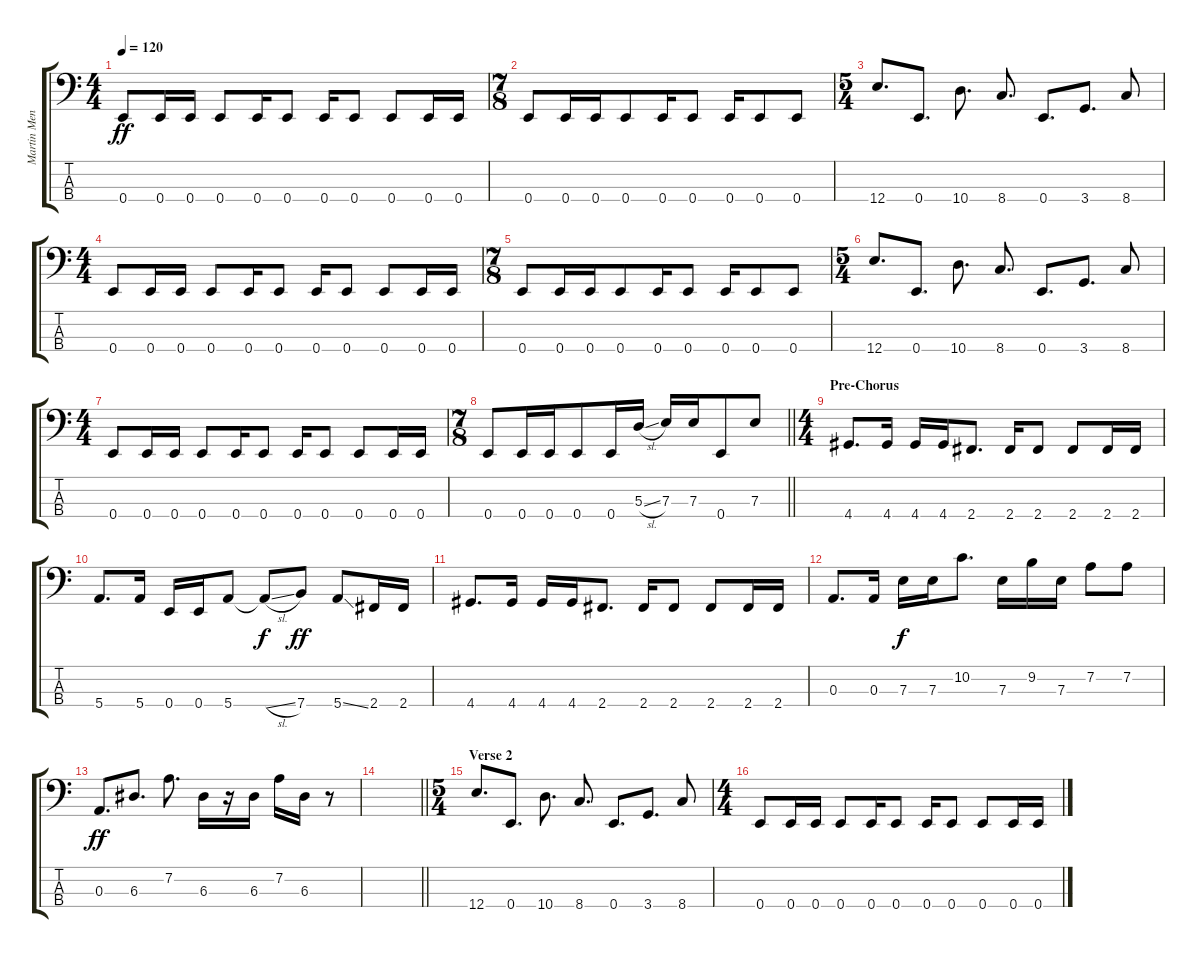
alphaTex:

\track ("Martin Mendez - Bass" "Martin Men") {instrument electricbassfinger}
\staff {score tabs}
\tuning (G2 D2 A1 E1) {hide}
\ts (4 4)
\tempo 120
\clef f4
\ks c
0.4.8{dy ff} 0.4.16 0.4.16 0.4.8 0.4.16 0.4.8 0.4.16 0.4.8 0.4.8 0.4.16 0.4.16 |
\ts (7 8)
0.4.8 0.4.16 0.4.16 0.4.8 0.4.16 0.4.8 0.4.16 0.4.8 0.4.8 |
\ts (5 4)
12.4.8{d} 0.4.8{d} 10.4.8{d} 8.4.8{d} 0.4.8{d} 3.4.8{d} 8.4.8 |
\ts (4 4)
0.4.8 0.4.16 0.4.16 0.4.8 0.4.16 0.4.8 0.4.16 0.4.8 0.4.8 0.4.16 0.4.16 |
\ts (7 8)
0.4.8 0.4.16 0.4.16 0.4.8 0.4.16 0.4.8 0.4.16 0.4.8 0.4.8 |
\ts (5 4)
12.4.8{d} 0.4.8{d} 10.4.8{d} 8.4.8{d} 0.4.8{d} 3.4.8{d} 8.4.8 |
\ts (4 4)
0.4.8 0.4.16 0.4.16 0.4.8 0.4.16 0.4.8 0.4.16 0.4.8 0.4.8 0.4.16 0.4.16 |
\ts (7 8)
\barLineRight lightlight
0.4.8 0.4.16 0.4.16 0.4.8 0.4.16 5.3{sl}.16 7.3.16 7.3.16 0.4.8 7.3.8 |
\ts (4 4)
\section ("" "Pre-Chorus")
4.4.8{d} 4.4.16 4.4.16 4.4.16 2.4.8{d} 2.4.16 2.4.8 2.4.8 2.4.16 2.4.16 |
5.4.8{d} 5.4.16 0.4.16 0.4.16 5.4.8 5.4{sl t}.8{dy f} 7.4.8{dy ff} 5.4{ss}.8 2.4.16 2.4.16 |
4.4.8{d} 4.4.16 4.4.16 4.4.16 2.4.8{d} 2.4.16 2.4.8 2.4.8 2.4.16 2.4.16 |
0.3.8{d} 0.3.16 7.3.16{dy f} 7.3.16 10.2.8{d} 7.3.16 9.2.16 7.3.16 7.2.8 7.2.8 |
0.3.8{d dy ff} 6.3.8{d} 7.2.8{d} 6.3.16 r.16 6.3.16 7.2.16 6.3.16 r.8 |
\barLineRight lightlight
|
\ts (5 4)
\section ("" "Verse 2")
12.4.8{d} 0.4.8{d} 10.4.8{d} 8.4.8{d} 0.4.8{d} 3.4.8{d} 8.4.8 |
\ts (4 4)
0.4.8 0.4.16 0.4.16 0.4.8 0.4.16 0.4.8 0.4.16 0.4.8 0.4.8 0.4.16 0.4.16
